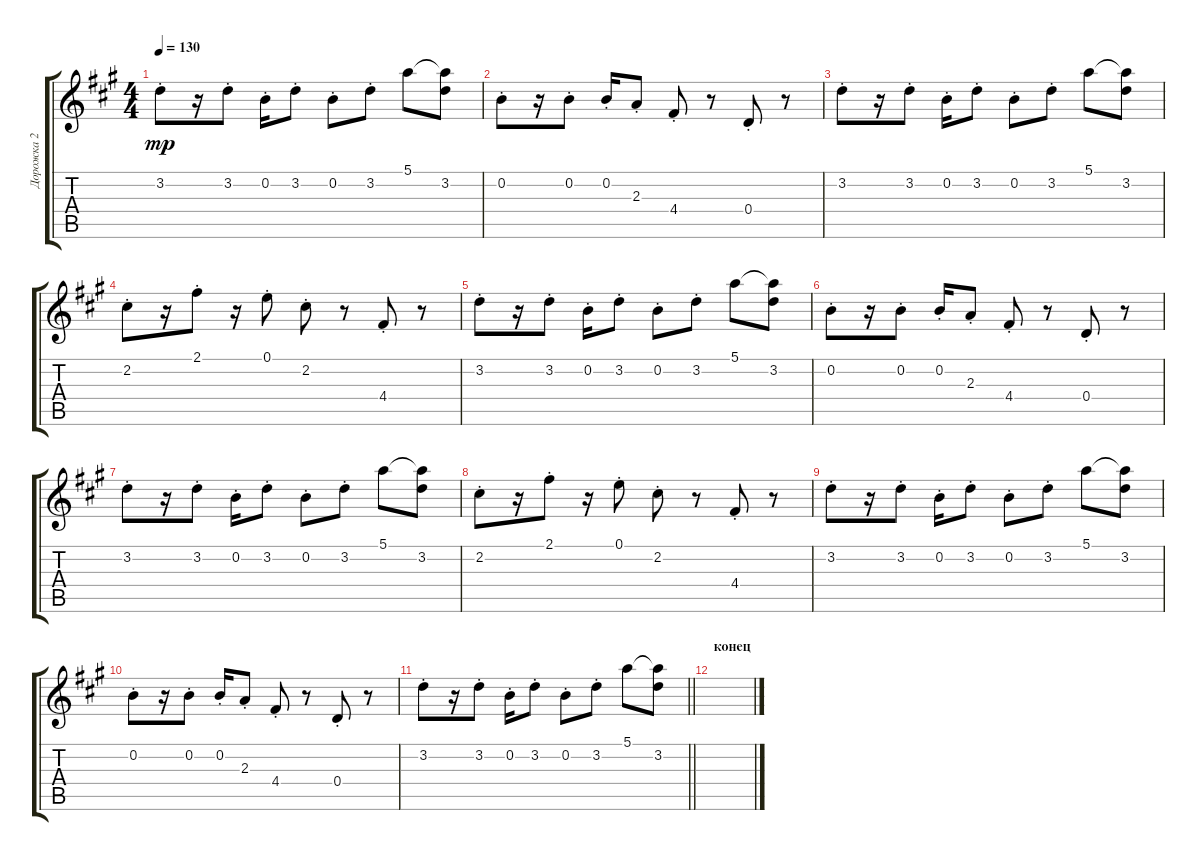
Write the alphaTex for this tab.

\track ("Дорожка 2" "Дорожка 2") {instrument electricguitarjazz}
\staff {score tabs}
\tuning (E4 B3 G3 D3 A2 E2) {hide}
\ts (4 4)
\tempo 130
\clef g2
\ks f#minor
3.2{st}.8{dy mp} r.16 3.2{st}.8 0.2{st}.16 3.2{st}.8 0.2{st}.8 3.2{st}.8 5.1.8 (5.1{t} 3.2).8 |
0.2{st}.8 r.16 0.2{st}.8 0.2{st}.16 2.3{st}.8 4.4{st}.8 r.8 0.4{st}.8 r.8 |
3.2{st}.8 r.16 3.2{st}.8 0.2{st}.16 3.2{st}.8 0.2{st}.8 3.2{st}.8 5.1.8 (5.1{t} 3.2).8 |
2.2{st}.8{volume 16 instrument electricguitarjazz} r.16 2.1{st}.8 r.16 0.1{st}.8 2.2{st}.8 r.8 4.4{st}.8 r.8 |
3.2{st}.8 r.16 3.2{st}.8 0.2{st}.16 3.2{st}.8 0.2{st}.8 3.2{st}.8 5.1.8 (5.1{t} 3.2).8 |
0.2{st}.8 r.16 0.2{st}.8 0.2{st}.16 2.3{st}.8 4.4{st}.8 r.8 0.4{st}.8 r.8 |
3.2{st}.8 r.16 3.2{st}.8 0.2{st}.16 3.2{st}.8 0.2{st}.8 3.2{st}.8 5.1.8 (5.1{t} 3.2).8 |
2.2{st}.8 r.16 2.1{st}.8 r.16 0.1{st}.8 2.2{st}.8 r.8 4.4{st}.8 r.8 |
3.2{st}.8 r.16 3.2{st}.8 0.2{st}.16 3.2{st}.8 0.2{st}.8 3.2{st}.8 5.1.8 (5.1{t} 3.2).8 |
0.2{st}.8 r.16 0.2{st}.8 0.2{st}.16 2.3{st}.8 4.4{st}.8 r.8 0.4{st}.8 r.8 |
\barLineRight lightlight
3.2{st}.8 r.16 3.2{st}.8 0.2{st}.16 3.2{st}.8 0.2{st}.8 3.2{st}.8 5.1.8 (5.1{t} 3.2).8 |
\section ("" "конец")
